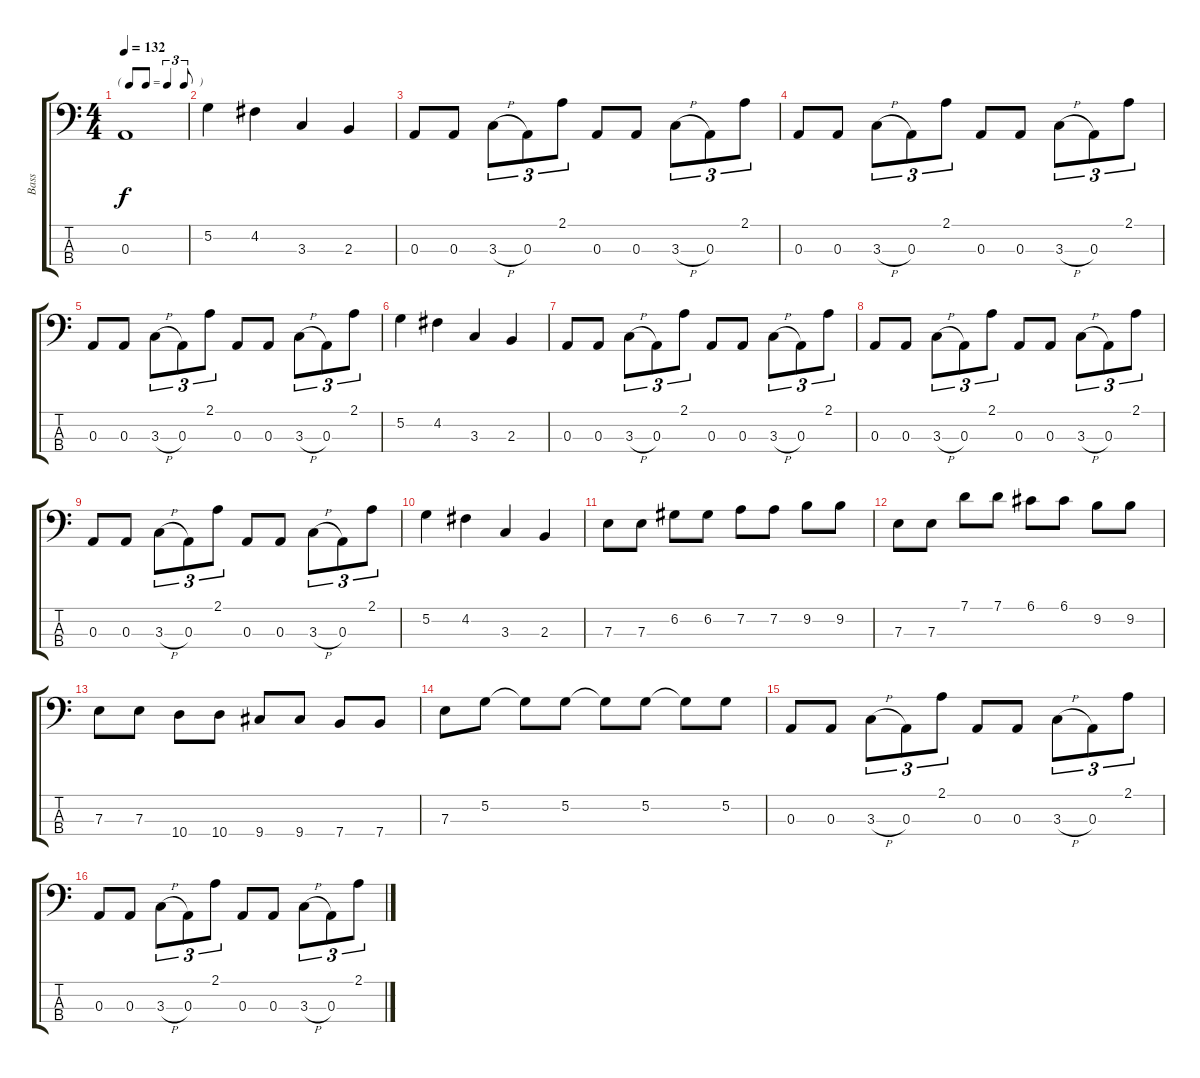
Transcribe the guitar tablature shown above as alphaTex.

\track ("Bass" "Bass") {instrument electricbassfinger}
\staff {score tabs}
\tuning (G2 D2 A1 E1) {hide}
\ts (4 4)
\tf triplet8th
\tempo 132
\clef f4
\ks c
0.3{t}.1{dy f} |
5.2.4 4.2.4 3.3.4 2.3.4 |
0.3.8 0.3.8 3.3{h}.8{tu (3 2)} 0.3.8{tu (3 2)} 2.1.8{tu (3 2)} 0.3.8 0.3.8 3.3{h}.8{tu (3 2)} 0.3.8{tu (3 2)} 2.1.8{tu (3 2)} |
0.3.8 0.3.8 3.3{h}.8{tu (3 2)} 0.3.8{tu (3 2)} 2.1.8{tu (3 2)} 0.3.8 0.3.8 3.3{h}.8{tu (3 2)} 0.3.8{tu (3 2)} 2.1.8{tu (3 2)} |
0.3.8 0.3.8 3.3{h}.8{tu (3 2)} 0.3.8{tu (3 2)} 2.1.8{tu (3 2)} 0.3.8 0.3.8 3.3{h}.8{tu (3 2)} 0.3.8{tu (3 2)} 2.1.8{tu (3 2)} |
5.2.4 4.2.4 3.3.4 2.3.4 |
0.3.8 0.3.8 3.3{h}.8{tu (3 2)} 0.3.8{tu (3 2)} 2.1.8{tu (3 2)} 0.3.8 0.3.8 3.3{h}.8{tu (3 2)} 0.3.8{tu (3 2)} 2.1.8{tu (3 2)} |
0.3.8 0.3.8 3.3{h}.8{tu (3 2)} 0.3.8{tu (3 2)} 2.1.8{tu (3 2)} 0.3.8 0.3.8 3.3{h}.8{tu (3 2)} 0.3.8{tu (3 2)} 2.1.8{tu (3 2)} |
0.3.8 0.3.8 3.3{h}.8{tu (3 2)} 0.3.8{tu (3 2)} 2.1.8{tu (3 2)} 0.3.8 0.3.8 3.3{h}.8{tu (3 2)} 0.3.8{tu (3 2)} 2.1.8{tu (3 2)} |
5.2.4 4.2.4 3.3.4 2.3.4 |
7.3.8 7.3.8 6.2.8 6.2.8 7.2.8 7.2.8 9.2.8 9.2.8 |
7.3.8 7.3.8 7.1.8 7.1.8 6.1.8 6.1.8 9.2.8 9.2.8 |
7.3.8 7.3.8 10.4.8 10.4.8 9.4.8 9.4.8 7.4.8 7.4.8 |
7.3.8 5.2.8 5.2{t}.8 5.2.8 5.2{t}.8 5.2.8 5.2{t}.8 5.2.8 |
0.3.8 0.3.8 3.3{h}.8{tu (3 2)} 0.3.8{tu (3 2)} 2.1.8{tu (3 2)} 0.3.8 0.3.8 3.3{h}.8{tu (3 2)} 0.3.8{tu (3 2)} 2.1.8{tu (3 2)} |
0.3.8 0.3.8 3.3{h}.8{tu (3 2)} 0.3.8{tu (3 2)} 2.1.8{tu (3 2)} 0.3.8 0.3.8 3.3{h}.8{tu (3 2)} 0.3.8{tu (3 2)} 2.1.8{tu (3 2)}
